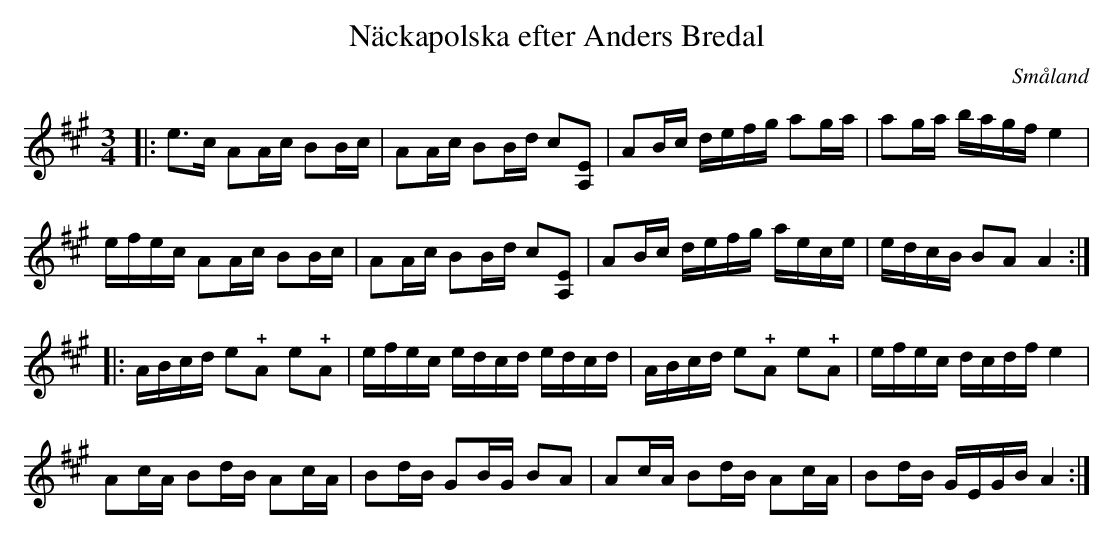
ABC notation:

X:1
T:Näckapolska efter Anders Bredal
O:Småland
M:none
[K:C]
"@-20,30 Stämn."[A,EAe]0 \
M:3/4
L:1/8
K:A
|: e>c AA/2c/2 BB/2c/2 | AA/2c/2 BB/2d/2 c[EA,] | AB/2c/2 d/2e/2f/2g/2 ag/2a/2 | ag/2a/2 b/2a/2g/2f/2 e2 |
 e/2f/2e/2c/2 AA/2c/2 BB/2c/2 | AA/2c/2 BB/2d/2 c[EA,] | AB/2c/2 d/2e/2f/2g/2 a/2e/2c/2e/2 | e/2d/2c/2B/2 BA A2 :|
|: A/2B/2c/2d/2 e!+!A e!+!A | e/2f/2e/2c/2 e/2d/2c/2d/2 e/2d/2c/2d/2 | A/2B/2c/2d/2 e!+!A e!+!A | e/2f/2e/2c/2 d/2c/2d/2f/2 e2 |
 Ac/2A/2 Bd/2B/2 Ac/2A/2 | Bd/2B/2 GB/2G/2 BA | Ac/2A/2 Bd/2B/2 Ac/2A/2 | Bd/2B/2 G/2E/2G/2B/2 A2 :|
